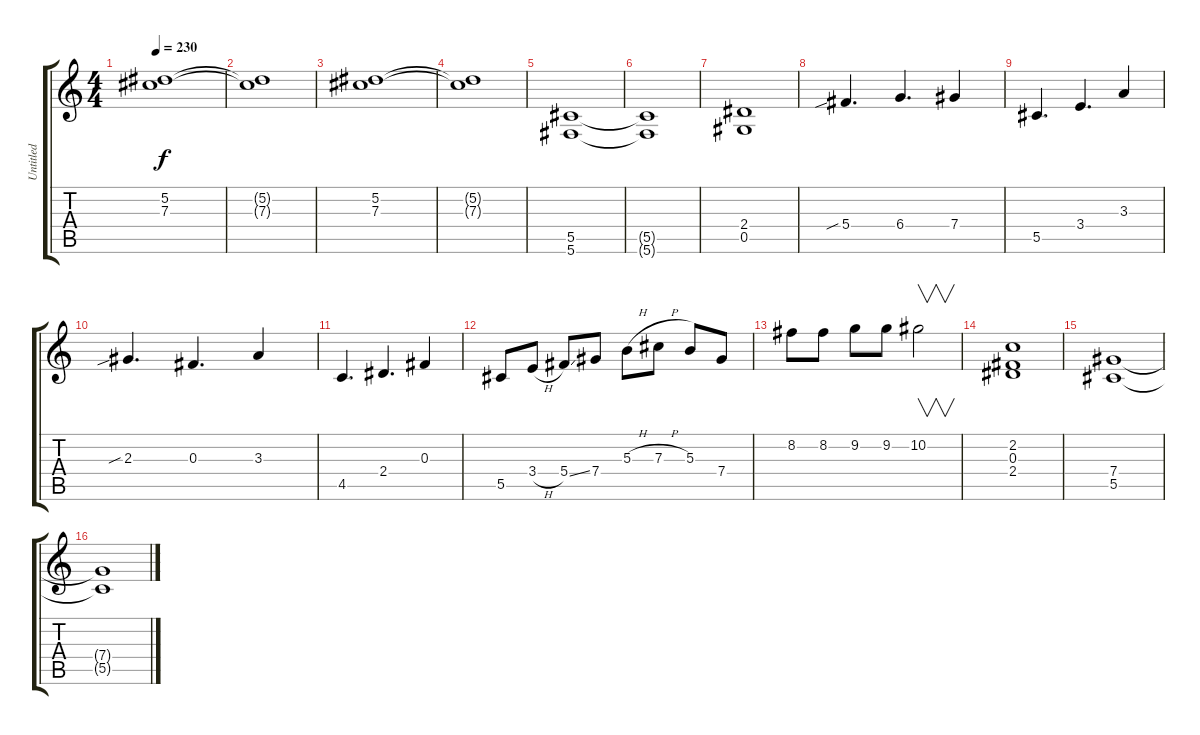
\track ("Untitled" "Untitled") {instrument distortionguitar}
\staff {score tabs}
\tuning (Eb4 Bb3 Gb3 Db3 Ab2 Db2) {hide}
\ts (4 4)
\tempo 230
\clef g2
\ks c
(5.2 7.3).1{dy f} |
(5.2{t} 7.3{t}).1 |
(5.2 7.3).1 |
(5.2{t} 7.3{t}).1 |
(5.5 5.6).1 |
(5.5{t} 5.6{t}).1 |
(2.4 0.5).1 |
5.4{sib}.4{d} 6.4.4{d} 7.4.4 |
5.5.4{d} 3.4.4{d} 3.3.4 |
2.3{sib}.4{d} 0.3.4{d} 3.3.4 |
4.5.4{d} 2.4.4{d} 0.3.4 |
5.5.8 3.4{h}.8 5.4{ss}.8 7.4.8 5.3{h}.8 7.3{h}.8 5.3.8 7.4.8 |
8.2.8 8.2.8 9.2.8 9.2.8 10.2.2{v} |
(2.2 0.3 2.4).1 |
(7.4 5.5).1 |
(7.4{t} 5.5{t}).1
